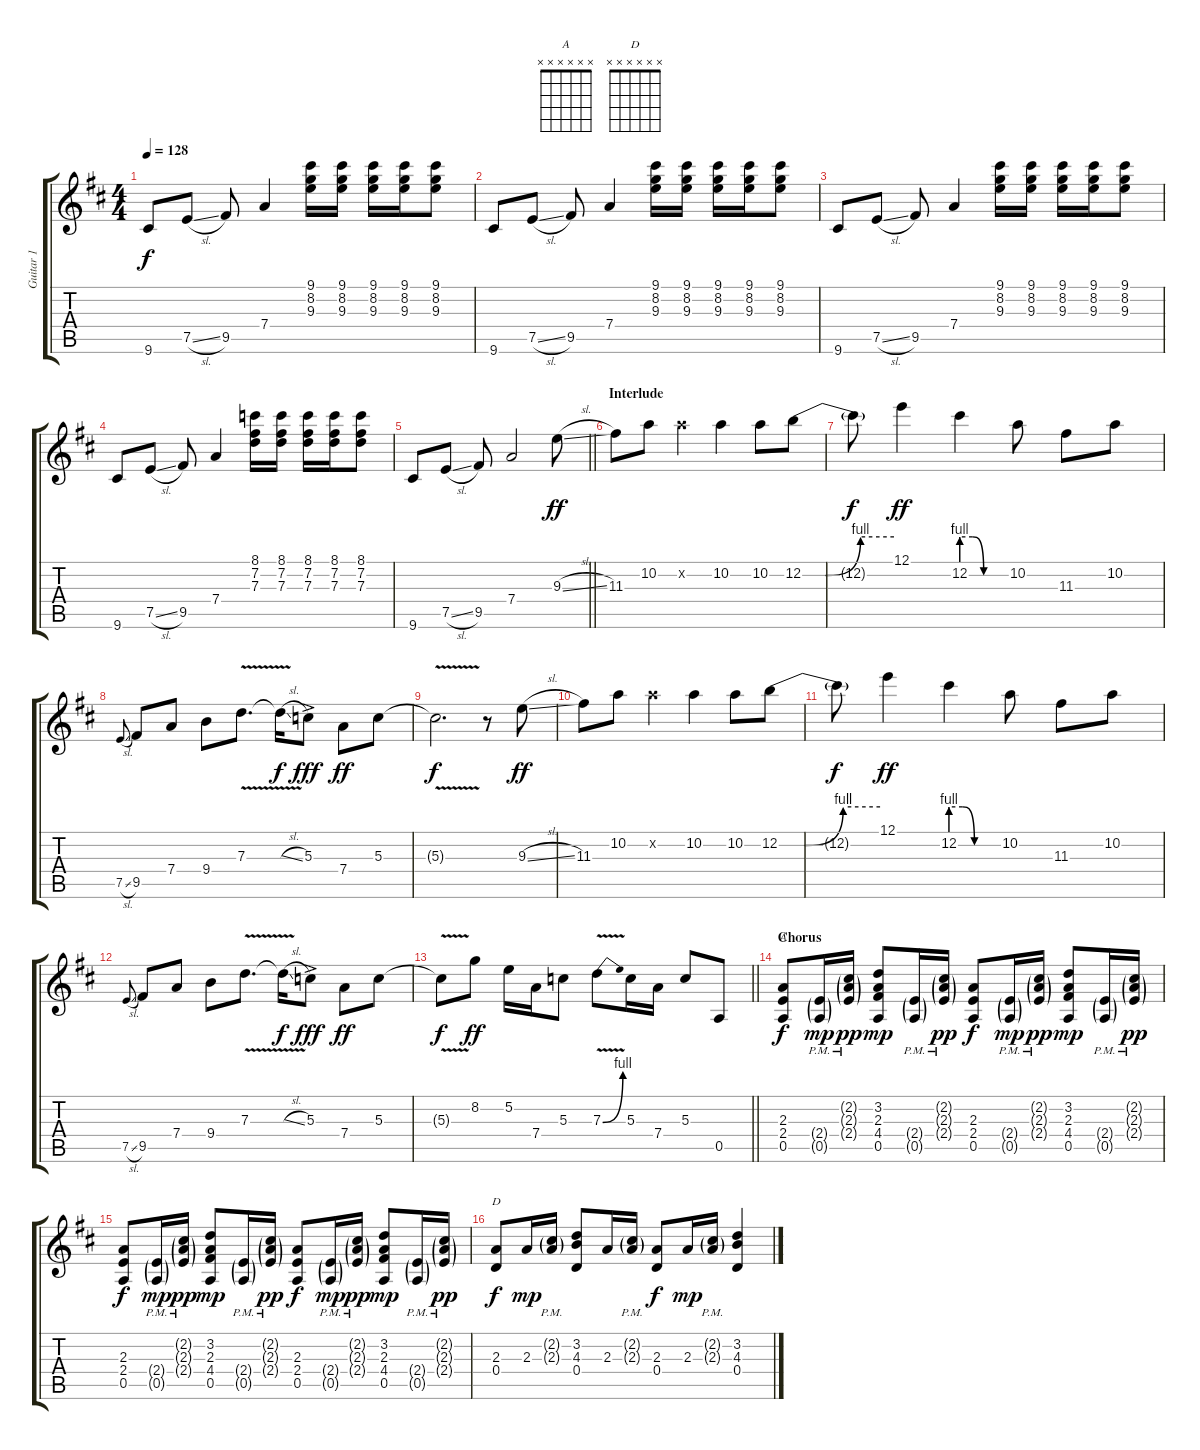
\track ("Guitar 1" "Guitar 1") {instrument overdrivenguitar}
\staff {score tabs}
\tuning (E4 B3 G3 D3 A2 E2) {hide}
\chord ("A" x x x x x x)
\chord ("D" x x x x x x)
\ts (4 4)
\tempo 128
\clef g2
\ks d
9.6.8{dy f} 7.5{sl}.8 9.5.8 7.4.4 (9.1 8.2 9.3).16 (9.1 8.2 9.3).16 (9.1 8.2 9.3).16 (9.1 8.2 9.3).16 (9.1 8.2 9.3).8 |
9.6.8 7.5{sl}.8 9.5.8 7.4.4 (9.1 8.2 9.3).16 (9.1 8.2 9.3).16 (9.1 8.2 9.3).16 (9.1 8.2 9.3).16 (9.1 8.2 9.3).8 |
9.6.8 7.5{sl}.8 9.5.8 7.4.4 (9.1 8.2 9.3).16 (9.1 8.2 9.3).16 (9.1 8.2 9.3).16 (9.1 8.2 9.3).16 (9.1 8.2 9.3).8 |
9.6.8 7.5{sl}.8 9.5.8 7.4.4 (8.1 7.2 7.3).16 (8.1 7.2 7.3).16 (8.1 7.2 7.3).16 (8.1 7.2 7.3).16 (8.1 7.2 7.3).8 |
\barLineRight lightlight
9.6.8 7.5{sl}.8 9.5.8 7.4.2 9.3{sl}.8{dy ff volume 16} |
\section ("" "Interlude")
11.3.8 10.2.8 10.2{x}.4 10.2.4 10.2.8 12.2{be (custom 0 0 15 0 38 4 60 4)}.8 |
12.2{t}.8{dy f} 12.1.4{dy ff} 12.2{be (custom 0 4 15 4 30 0 60 0)}.4 10.2.8 11.3.8 10.2.8 |
7.5{sl}.8{gr onbeat} 9.5.8 7.4.8 9.4.8 7.3{v}.8{d} 7.3{sl t}.16{dy f} 5.3{ac}.8{dy fff} 7.4.8{dy ff} 5.3.8 |
5.3{v t}.2{d dy f} r.8 9.3{sl}.8{dy ff} |
11.3.8 10.2.8 10.2{x}.4 10.2.4 10.2.8 12.2{be (custom 0 0 15 0 38 4 60 4)}.8 |
12.2{t}.8{dy f} 12.1.4{dy ff} 12.2{be (custom 0 4 15 4 30 0 60 0)}.4 10.2.8 11.3.8 10.2.8 |
7.5{sl}.8{gr onbeat} 9.5.8 7.4.8 9.4.8 7.3{v}.8{d} 7.3{sl t}.16{dy f} 5.3{ac}.8{dy fff} 7.4.8{dy ff} 5.3.8 |
\barLineRight lightlight
5.3{v t}.8{dy f} 8.2.8{dy ff} 5.2.16 7.4.16 5.3.8 7.3{be (bend 0 0 60 4) v}.8 5.3.16 7.4.16 5.3.8 0.5.8{volume 13} |
\section ("" "Chorus")
(2.3 2.4 0.5).8{ch "A" dy f} (2.4{g pm} 0.5{g pm}).16{dy mp} (2.2{g pm} 2.3{g pm} 2.4{g}).16{dy pp} (3.2 2.3 4.4 0.5).8{dy mp} (2.4{g pm} 0.5{g pm}).16 (2.2{g pm} 2.3{g pm} 2.4{g}).16{dy pp} (2.3 2.4 0.5).8{dy f} (2.4{g pm} 0.5{g pm}).16{dy mp} (2.2{g pm} 2.3{g pm} 2.4{g}).16{dy pp} (3.2 2.3 4.4 0.5).8{dy mp} (2.4{g pm} 0.5{g pm}).16 (2.2{g pm} 2.3{g pm} 2.4{g}).16{dy pp} |
(2.3 2.4 0.5).8{dy f} (2.4{g pm} 0.5{g pm}).16{dy mp} (2.2{g pm} 2.3{g pm} 2.4{g}).16{dy pp} (3.2 2.3 4.4 0.5).8{dy mp} (2.4{g pm} 0.5{g pm}).16 (2.2{g pm} 2.3{g pm} 2.4{g}).16{dy pp} (2.3 2.4 0.5).8{dy f} (2.4{g pm} 0.5{g pm}).16{dy mp} (2.2{g pm} 2.3{g pm} 2.4{g}).16{dy pp} (3.2 2.3 4.4 0.5).8{dy mp} (2.4{g pm} 0.5{g pm}).16 (2.2{g pm} 2.3{g pm} 2.4{g}).16{dy pp} |
(2.3 0.4).8{ch "D" dy f} 2.3.16{dy mp} (2.2{g pm} 2.3{g pm}).16 (3.2 4.3 0.4).8 2.3.16 (2.2{g pm} 2.3{g pm}).16 (2.3 0.4).8{dy f} 2.3.16{dy mp} (2.2{g pm} 2.3{g pm}).16 (3.2 4.3 0.4).4
